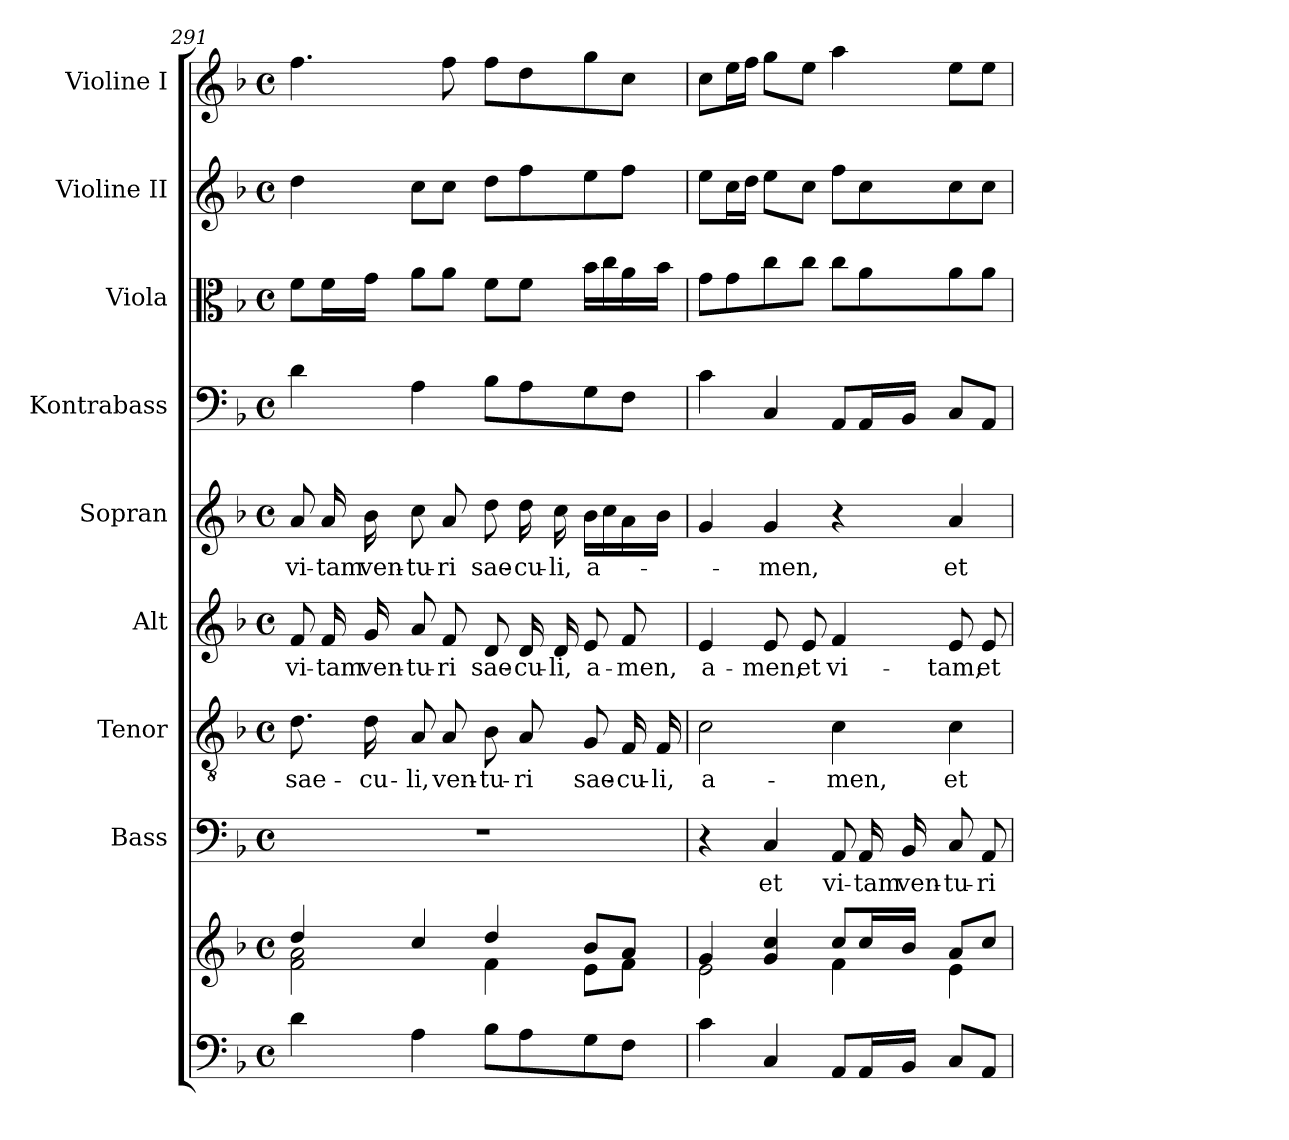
**kern	**kern	**kern	**text	**kern	**text	**kern	**text	**kern	**text	**kern	**kern	**kern	**kern
*part9	*part9	*part8	*part8	*part7	*part7	*part6	*part6	*part5	*part5	*part4	*part3	*part2	*part1
*staff10	*staff9	*staff8	*staff8	*staff7	*staff7	*staff6	*staff6	*staff5	*staff5	*staff4	*staff3	*staff2	*staff1
*	*	*I"Bass	*	*I"Tenor	*	*I"Alt	*	*I"Sopran	*	*I"Kontrabass	*I"Viola	*I"Violine II	*I"Violine I
*	*	*I'B.	*	*I'T.	*	*I'A.	*	*I'S.	*	*I'Kb.	*I'Vla.	*I'Vl. II	*I'Vl. I
*clefF4	*clefG2	*clefF4	*	*clefGv2	*	*clefG2	*	*clefG2	*	*clefF4	*clefC3	*clefG2	*clefG2
*	*	*	*	*	*	*	*	*	*	*ITrd7c12	*	*	*
*k[b-]	*k[b-]	*k[b-]	*	*k[b-]	*	*k[b-]	*	*k[b-]	*	*k[b-]	*k[b-]	*k[b-]	*k[b-]
*F:	*F:	*F:	*	*F:	*	*F:	*	*F:	*	*F:	*F:	*F:	*F:
*M4/4	*M4/4	*M4/4	*	*M4/4	*	*M4/4	*	*M4/4	*	*M4/4	*M4/4	*M4/4	*M4/4
*met(c)	*met(c)	*met(c)	*	*met(c)	*	*met(c)	*	*met(c)	*	*met(c)	*met(c)	*met(c)	*met(c)
=291	=291	=291	=291	=291	=291	=291	=291	=291	=291	=291	=291	=291	=291
*	*^	*	*	*	*	*	*	*	*	*	*	*	*
!	!	!	!	!	!	!LO:LY:b	!	!LO:LY:b	!	!LO:LY:b	!	!	!	!
4d\	4dd/	2f\ 2a\	1r	.	8.d\	sae-	8f/	vi-	8a/	vi-	4D\	8f\L	4dd\	4.ff\
!	!	!	!	!	!	!	!	!LO:LY:b	!	!LO:LY:b	!	!	!	!
.	.	.	.	.	.	.	16f/	-tam	16a/	-tam	.	16f\L	.	.
!	!	!	!	!	!	!LO:LY:b	!	!LO:LY:b	!	!LO:LY:b	!	!	!	!
.	.	.	.	.	16d\	-cu-	16g/	ven-	16b-\	ven-	.	16g\JJ	.	.
!	!	!	!	!	!	!LO:LY:b	!	!LO:LY:b	!	!LO:LY:b	!	!	!	!
4A\	4cc/	.	.	.	8A/	-li,	8a/	-tu-	8cc\	-tu-	4AA\	8a\L	8cc\L	.
!	!	!	!	!	!	!LO:LY:b	!	!LO:LY:b	!	!LO:LY:b	!	!	!	!
.	.	.	.	.	8A/	ven-	8f/	-ri	8a/	-ri	.	8a\J	8cc\J	8ff\
!	!	!	!	!	!	!LO:LY:b	!	!LO:LY:b	!	!LO:LY:b	!	!	!	!
8B-\L	4dd/	4f\	.	.	8B-\	-tu-	8d/	sae-	8dd\	sae-	8BB-\L	8f\L	8dd\L	8ff\L
!	!	!	!	!	!	!LO:LY:b	!	!LO:LY:b	!	!LO:LY:b	!	!	!	!
8A\	.	.	.	.	8A/	-ri	16d/	-cu-	16dd\	-cu-	8AA\	8f\J	8ff\	8dd\
!	!	!	!	!	!	!	!	!LO:LY:b	!	!LO:LY:b	!	!	!	!
.	.	.	.	.	.	.	16d/	-li,	16cc\	-li,	.	.	.	.
!	!	!	!	!	!	!LO:LY:b	!	!LO:LY:b	!	!LO:LY:b	!	!	!	!
8G\	8b-/L	8e\L	.	.	8G/	sae-	8e/	a-	16b-\LL	a-	8GG\	16b-\LL	8ee\	8gg\
.	.	.	.	.	.	.	.	.	16cc\	.	.	16cc\	.	.
!	!	!	!	!	!	!LO:LY:b	!	!LO:LY:b	!	!	!	!	!	!
8F\J	8a/J	8f\J	.	.	16F/	-cu-	8f/	-men,	16a\	.	8FF\J	16a\	8ff\J	8cc\J
!	!	!	!	!	!	!LO:LY:b	!	!	!	!	!	!	!	!
.	.	.	.	.	16F/	-li,	.	.	16b-\JJ	.	.	16b-\JJ	.	.
!!LO:PB:g=z
=292	=292	=292	=292	=292	=292	=292	=292	=292	=292	=292	=292	=292	=292	=292
!	!	!	!	!	!	!LO:LY:b	!	!LO:LY:b	!	!	!	!	!	!
4c\	4g/	2e\	4r	.	2c\	a-	4e/	a-	4g/	.	4C\	8g\L	8ee\L	8cc\L
.	.	.	.	.	.	.	.	.	.	.	.	8g\	16cc\L	16ee\L
.	.	.	.	.	.	.	.	.	.	.	.	.	16dd\JJ	16ff\JJ
!	!	!	!	!LO:LY:b	!	!	!	!LO:LY:b	!	!LO:LY:b	!	!	!	!
4C/	4g/ 4cc/	.	4C/	et	.	.	8e/	-men,	4g/	-men,	4CC/	8cc\	8ee\L	8gg\L
!	!	!	!	!	!	!	!	!LO:LY:b	!	!	!	!	!	!
.	.	.	.	.	.	.	8e/	et	.	.	.	8cc\J	8cc\J	8ee\J
!	!	!	!	!LO:LY:b	!	!LO:LY:b	!	!LO:LY:b	!	!	!	!	!	!
8AA/L	8cc/L	4f\	8AA/	vi-	4c\	-men,	4f/	vi-	4r	.	8AAA/L	8cc\L	8ff\L	4aa\
!	!	!	!	!LO:LY:b	!	!	!	!	!	!	!	!	!	!
16AA/L	16cc/L	.	16AA/	-tam	.	.	.	.	.	.	16AAA/L	8a\	8cc\	.
!	!	!	!	!LO:LY:b	!	!	!	!	!	!	!	!	!	!
16BB-/JJ	16b-/JJ	.	16BB-/	ven-	.	.	.	.	.	.	16BBB-/JJ	.	.	.
!	!	!	!	!LO:LY:b	!	!LO:LY:b	!	!LO:LY:b	!	!LO:LY:b	!	!	!	!
8C/L	8a/L	4e\	8C/	-tu-	4c\	et	8e/	-tam,	4a/	et	8CC/L	8a\	8cc\	8ee\L
!	!	!	!	!LO:LY:b	!	!	!	!LO:LY:b	!	!	!	!	!	!
8AA/J	8cc/J	.	8AA/	-ri	.	.	8e/	et	.	.	8AAA/J	8a\J	8cc\J	8ee\J
*	*v	*v	*	*	*	*	*	*	*	*	*	*	*	*
=	=	=	=	=	=	=	=	=	=	=	=	=	=
*-	*-	*-	*-	*-	*-	*-	*-	*-	*-	*-	*-	*-	*-
